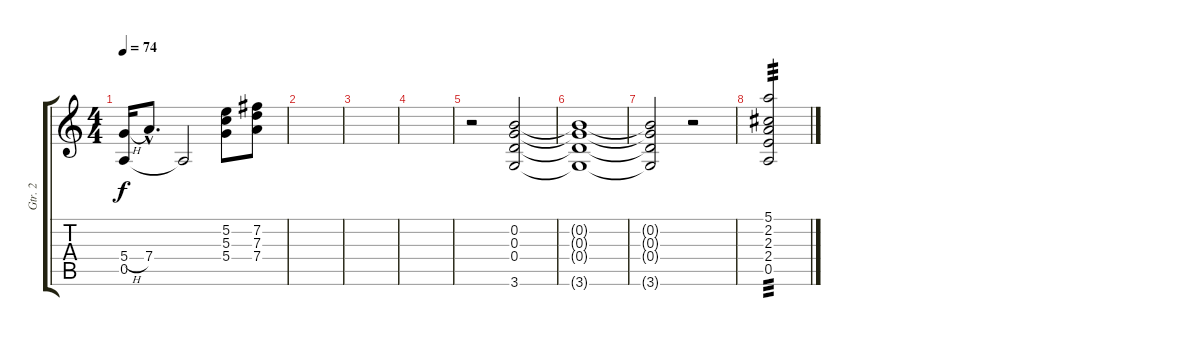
\track ("Gtr. 2" "Gtr. 2") {instrument overdrivenguitar}
\staff {score tabs}
\tuning (E4 B3 G3 D3 A2 E2) {hide}
\ts (4 4)
\tempo 74
\clef g2
\ks aminor
(5.4{h} 0.5).16{dy f} 7.4{hac}.8{d} 0.5{t}.2 (5.2 5.3 5.4).8 (7.2 7.3 7.4).8 |
|
|
|
r.2 (0.2 0.3 0.4 3.6).2 |
(0.2{t} 0.3{t} 0.4{t} 3.6{t}).1 |
(0.2{t} 0.3{t} 0.4{t} 3.6{t}).2 r.2 |
(5.1 2.2 2.3 2.4 0.5).2{tp 3}
